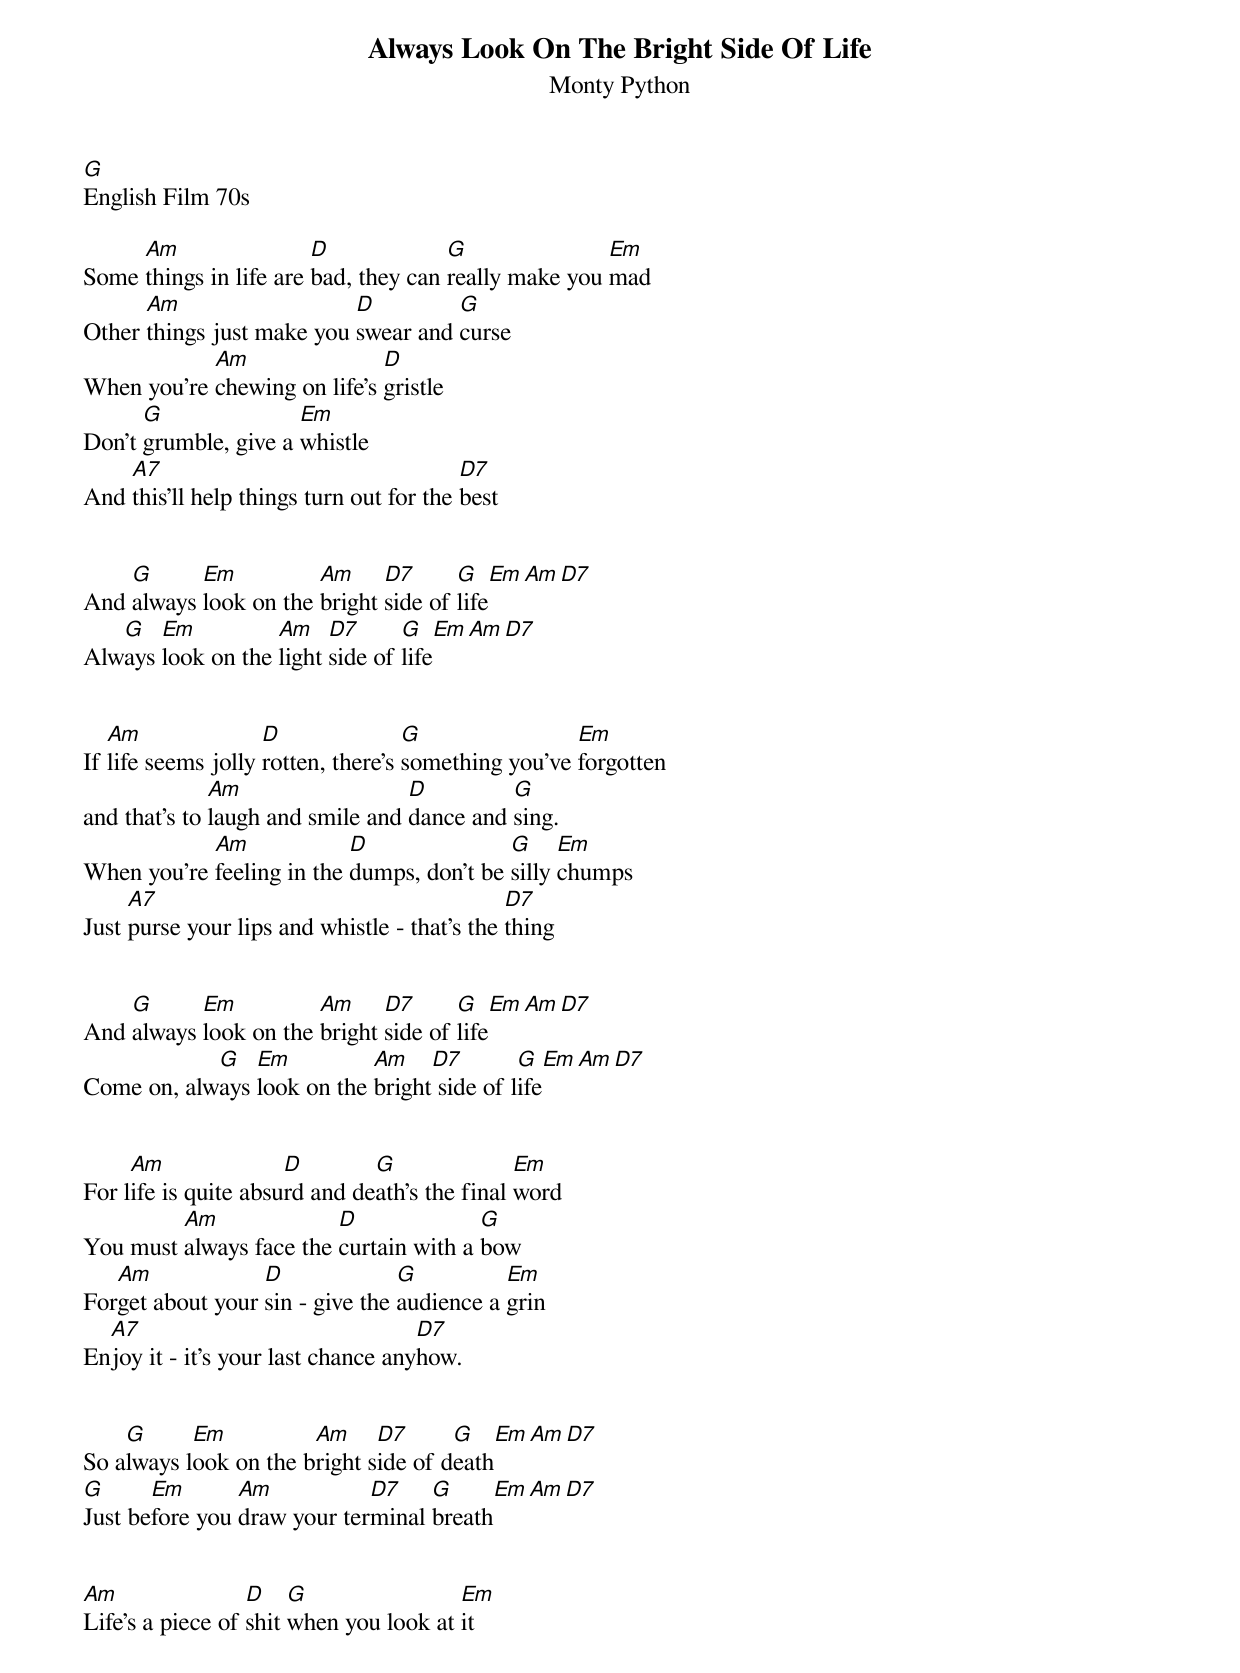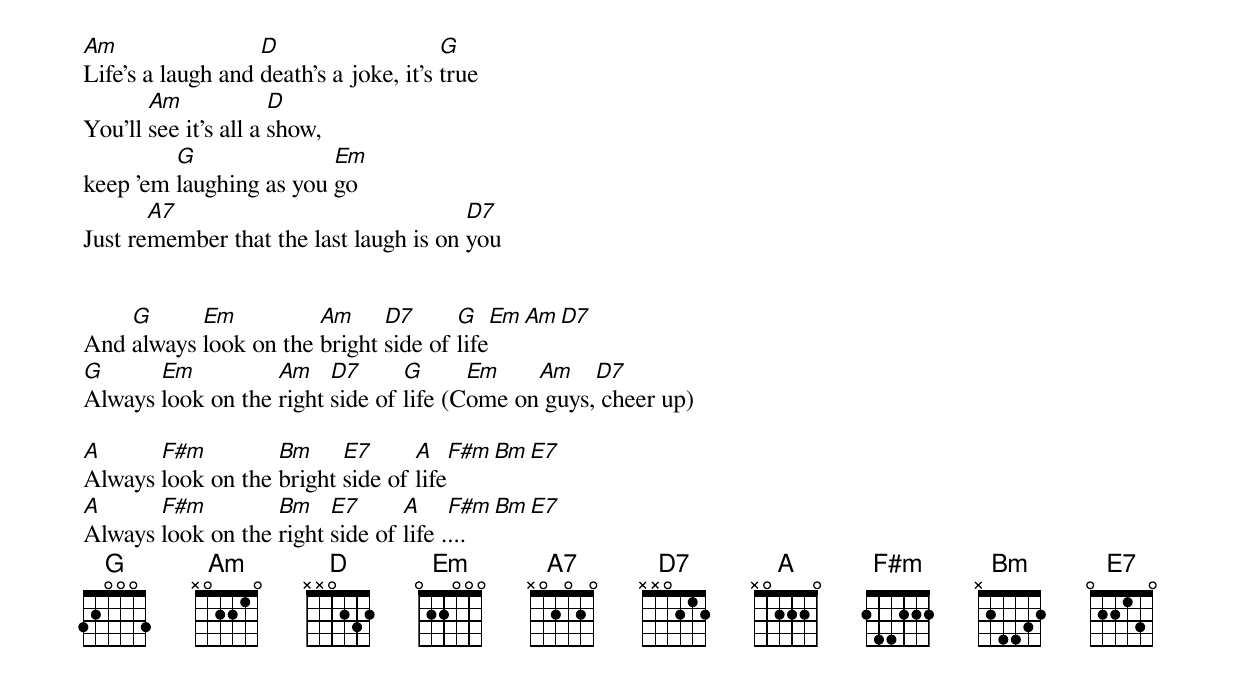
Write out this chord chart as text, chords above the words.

Always Look On The Bright Side Of Life
Monty Python
G
English Film 70s

     Am                 D             G               Em
Some things in life are bad, they can really make you mad
      Am                   D         G
Other things just make you swear and curse
            Am                D
When you're chewing on life's gristle
      G               Em
Don't grumble, give a whistle
    A7                                   D7
And this'll help things turn out for the best


    G      Em          Am     D7      G      Em    Am    D7
And always look on the bright side of life
   G   Em          Am    D7      G     Em    Am    D7
Always look on the light side of life


   Am               D               G                Em
If life seems jolly rotten, there's something you've forgotten
              Am                  D         G
and that's to laugh and smile and dance and sing.
            Am             D               G     Em
When you're feeling in the dumps, don't be silly chumps
     A7                                       D7
Just purse your lips and whistle - that's the thing


    G      Em          Am     D7      G      Em    Am    D7
And always look on the bright side of life
            G   Em          Am    D7        G     Em    Am    D7
Come on, always look on the bright side of life


     Am               D        G               Em
For life is quite absurd and death's the final word
         Am              D              G
You must always face the curtain with a bow
   Am             D              G          Em
Forget about your sin - give the audience a grin
  A7                                D7
Enjoy it - it's your last chance anyhow.


    G      Em          Am     D7      G      Em    Am    D7
So always look on the bright side of death
G      Em       Am           D7    G         Em    Am    D7
Just before you draw your terminal breath


Am                D    G                Em
Life's a piece of shit when you look at it
Am                 D                    G
Life's a laugh and death's a joke, it's true
       Am             D
You'll see it's all a show,
         G               Em
keep 'em laughing as you go
       A7                               D7
Just remember that the last laugh is on you


    G      Em          Am     D7      G     Em    Am    D7
And always look on the bright side of life
G      Em          Am    D7      G      Em    Am    D7
Always look on the right side of life (Come on guys, cheer up)

A      F#m         Bm     E7      A     F#m   Bm    E7
Always look on the bright side of life
A      F#m         Bm    E7      A     F#m   Bm    E7
Always look on the right side of life ....
